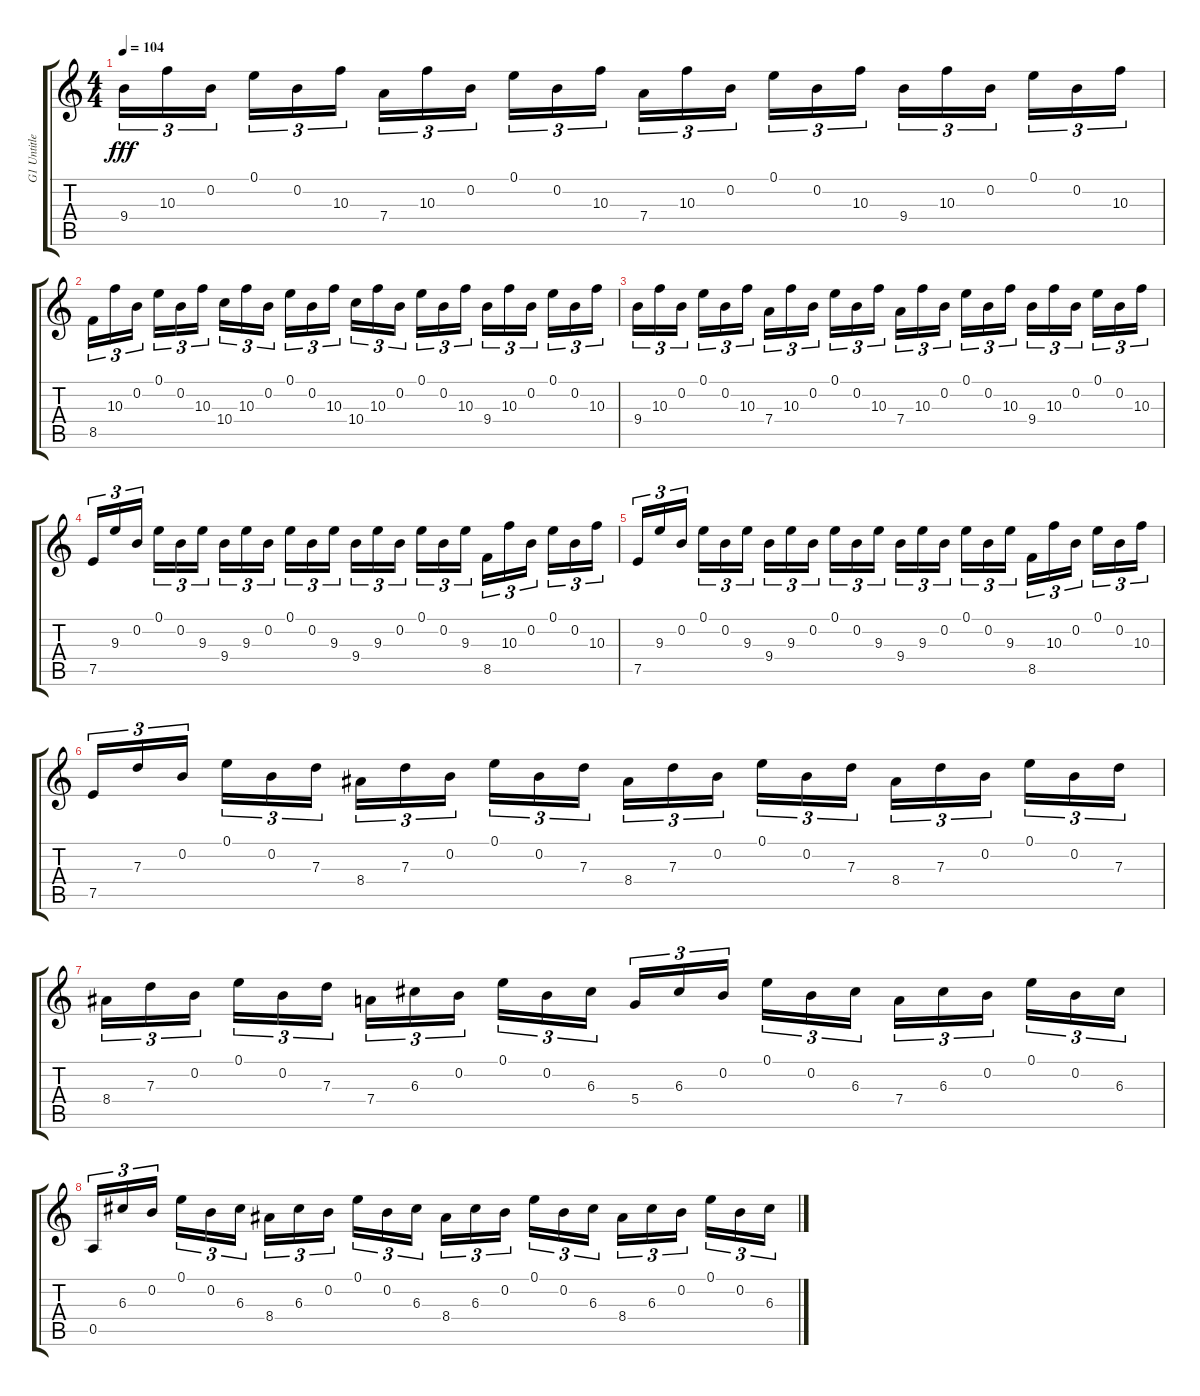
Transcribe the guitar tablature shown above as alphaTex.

\track ("G1 Untitled" "G1 Untitle") {instrument acousticguitarnylon}
\staff {score tabs}
\tuning (E4 B3 G3 D3 A2 E2) {hide}
\ts (4 4)
\tempo 104
\clef g2
\ks c
9.4.16{tu (3 2) dy fff} 10.3.16{tu (3 2)} 0.2.16{tu (3 2)} 0.1.16{tu (3 2)} 0.2.16{tu (3 2)} 10.3.16{tu (3 2)} 7.4.16{tu (3 2)} 10.3.16{tu (3 2)} 0.2.16{tu (3 2)} 0.1.16{tu (3 2)} 0.2.16{tu (3 2)} 10.3.16{tu (3 2)} 7.4.16{tu (3 2)} 10.3.16{tu (3 2)} 0.2.16{tu (3 2)} 0.1.16{tu (3 2)} 0.2.16{tu (3 2)} 10.3.16{tu (3 2)} 9.4.16{tu (3 2)} 10.3.16{tu (3 2)} 0.2.16{tu (3 2)} 0.1.16{tu (3 2)} 0.2.16{tu (3 2)} 10.3.16{tu (3 2)} |
8.5.16{tu (3 2)} 10.3.16{tu (3 2)} 0.2.16{tu (3 2)} 0.1.16{tu (3 2)} 0.2.16{tu (3 2)} 10.3.16{tu (3 2)} 10.4.16{tu (3 2)} 10.3.16{tu (3 2)} 0.2.16{tu (3 2)} 0.1.16{tu (3 2)} 0.2.16{tu (3 2)} 10.3.16{tu (3 2)} 10.4.16{tu (3 2)} 10.3.16{tu (3 2)} 0.2.16{tu (3 2)} 0.1.16{tu (3 2)} 0.2.16{tu (3 2)} 10.3.16{tu (3 2)} 9.4.16{tu (3 2)} 10.3.16{tu (3 2)} 0.2.16{tu (3 2)} 0.1.16{tu (3 2)} 0.2.16{tu (3 2)} 10.3.16{tu (3 2)} |
9.4.16{tu (3 2)} 10.3.16{tu (3 2)} 0.2.16{tu (3 2)} 0.1.16{tu (3 2)} 0.2.16{tu (3 2)} 10.3.16{tu (3 2)} 7.4.16{tu (3 2)} 10.3.16{tu (3 2)} 0.2.16{tu (3 2)} 0.1.16{tu (3 2)} 0.2.16{tu (3 2)} 10.3.16{tu (3 2)} 7.4.16{tu (3 2)} 10.3.16{tu (3 2)} 0.2.16{tu (3 2)} 0.1.16{tu (3 2)} 0.2.16{tu (3 2)} 10.3.16{tu (3 2)} 9.4.16{tu (3 2)} 10.3.16{tu (3 2)} 0.2.16{tu (3 2)} 0.1.16{tu (3 2)} 0.2.16{tu (3 2)} 10.3.16{tu (3 2)} |
7.5.16{tu (3 2)} 9.3.16{tu (3 2)} 0.2.16{tu (3 2)} 0.1.16{tu (3 2)} 0.2.16{tu (3 2)} 9.3.16{tu (3 2)} 9.4.16{tu (3 2)} 9.3.16{tu (3 2)} 0.2.16{tu (3 2)} 0.1.16{tu (3 2)} 0.2.16{tu (3 2)} 9.3.16{tu (3 2)} 9.4.16{tu (3 2)} 9.3.16{tu (3 2)} 0.2.16{tu (3 2)} 0.1.16{tu (3 2)} 0.2.16{tu (3 2)} 9.3.16{tu (3 2)} 8.5.16{tu (3 2)} 10.3.16{tu (3 2)} 0.2.16{tu (3 2)} 0.1.16{tu (3 2)} 0.2.16{tu (3 2)} 10.3.16{tu (3 2)} |
7.5.16{tu (3 2)} 9.3.16{tu (3 2)} 0.2.16{tu (3 2)} 0.1.16{tu (3 2)} 0.2.16{tu (3 2)} 9.3.16{tu (3 2)} 9.4.16{tu (3 2)} 9.3.16{tu (3 2)} 0.2.16{tu (3 2)} 0.1.16{tu (3 2)} 0.2.16{tu (3 2)} 9.3.16{tu (3 2)} 9.4.16{tu (3 2)} 9.3.16{tu (3 2)} 0.2.16{tu (3 2)} 0.1.16{tu (3 2)} 0.2.16{tu (3 2)} 9.3.16{tu (3 2)} 8.5.16{tu (3 2)} 10.3.16{tu (3 2)} 0.2.16{tu (3 2)} 0.1.16{tu (3 2)} 0.2.16{tu (3 2)} 10.3.16{tu (3 2)} |
7.5.16{tu (3 2)} 7.3.16{tu (3 2)} 0.2.16{tu (3 2)} 0.1.16{tu (3 2)} 0.2.16{tu (3 2)} 7.3.16{tu (3 2)} 8.4.16{tu (3 2)} 7.3.16{tu (3 2)} 0.2.16{tu (3 2)} 0.1.16{tu (3 2)} 0.2.16{tu (3 2)} 7.3.16{tu (3 2)} 8.4.16{tu (3 2)} 7.3.16{tu (3 2)} 0.2.16{tu (3 2)} 0.1.16{tu (3 2)} 0.2.16{tu (3 2)} 7.3.16{tu (3 2)} 8.4.16{tu (3 2)} 7.3.16{tu (3 2)} 0.2.16{tu (3 2)} 0.1.16{tu (3 2)} 0.2.16{tu (3 2)} 7.3.16{tu (3 2)} |
8.4.16{tu (3 2)} 7.3.16{tu (3 2)} 0.2.16{tu (3 2)} 0.1.16{tu (3 2)} 0.2.16{tu (3 2)} 7.3.16{tu (3 2)} 7.4.16{tu (3 2)} 6.3.16{tu (3 2)} 0.2.16{tu (3 2)} 0.1.16{tu (3 2)} 0.2.16{tu (3 2)} 6.3.16{tu (3 2)} 5.4.16{tu (3 2)} 6.3.16{tu (3 2)} 0.2.16{tu (3 2)} 0.1.16{tu (3 2)} 0.2.16{tu (3 2)} 6.3.16{tu (3 2)} 7.4.16{tu (3 2)} 6.3.16{tu (3 2)} 0.2.16{tu (3 2)} 0.1.16{tu (3 2)} 0.2.16{tu (3 2)} 6.3.16{tu (3 2)} |
0.5.16{tu (3 2)} 6.3.16{tu (3 2)} 0.2.16{tu (3 2)} 0.1.16{tu (3 2)} 0.2.16{tu (3 2)} 6.3.16{tu (3 2)} 8.4.16{tu (3 2)} 6.3.16{tu (3 2)} 0.2.16{tu (3 2)} 0.1.16{tu (3 2)} 0.2.16{tu (3 2)} 6.3.16{tu (3 2)} 8.4.16{tu (3 2)} 6.3.16{tu (3 2)} 0.2.16{tu (3 2)} 0.1.16{tu (3 2)} 0.2.16{tu (3 2)} 6.3.16{tu (3 2)} 8.4.16{tu (3 2)} 6.3.16{tu (3 2)} 0.2.16{tu (3 2)} 0.1.16{tu (3 2)} 0.2.16{tu (3 2)} 6.3.16{tu (3 2)}
